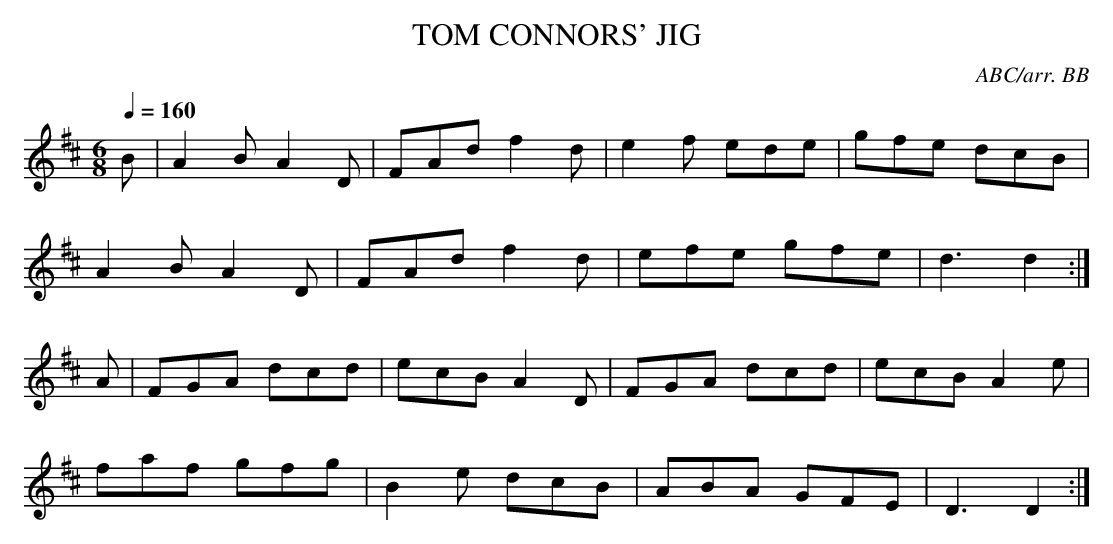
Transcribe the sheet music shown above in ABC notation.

X:1
T:TOM CONNORS' JIG
C:ABC/arr. BB
Q:1/4=160
L:1/8
M:6/8
K:D
B|A2B A2D|FAd f2d|e2f ede|gfe dcB|
A2B A2D|FAd f2d|efe gfe|d3 d2 :|
A|FGA dcd|ecB A2D|FGA dcd|ecB A2e|
faf gfg|B2e dcB|ABA GFE|D3 D2:|
